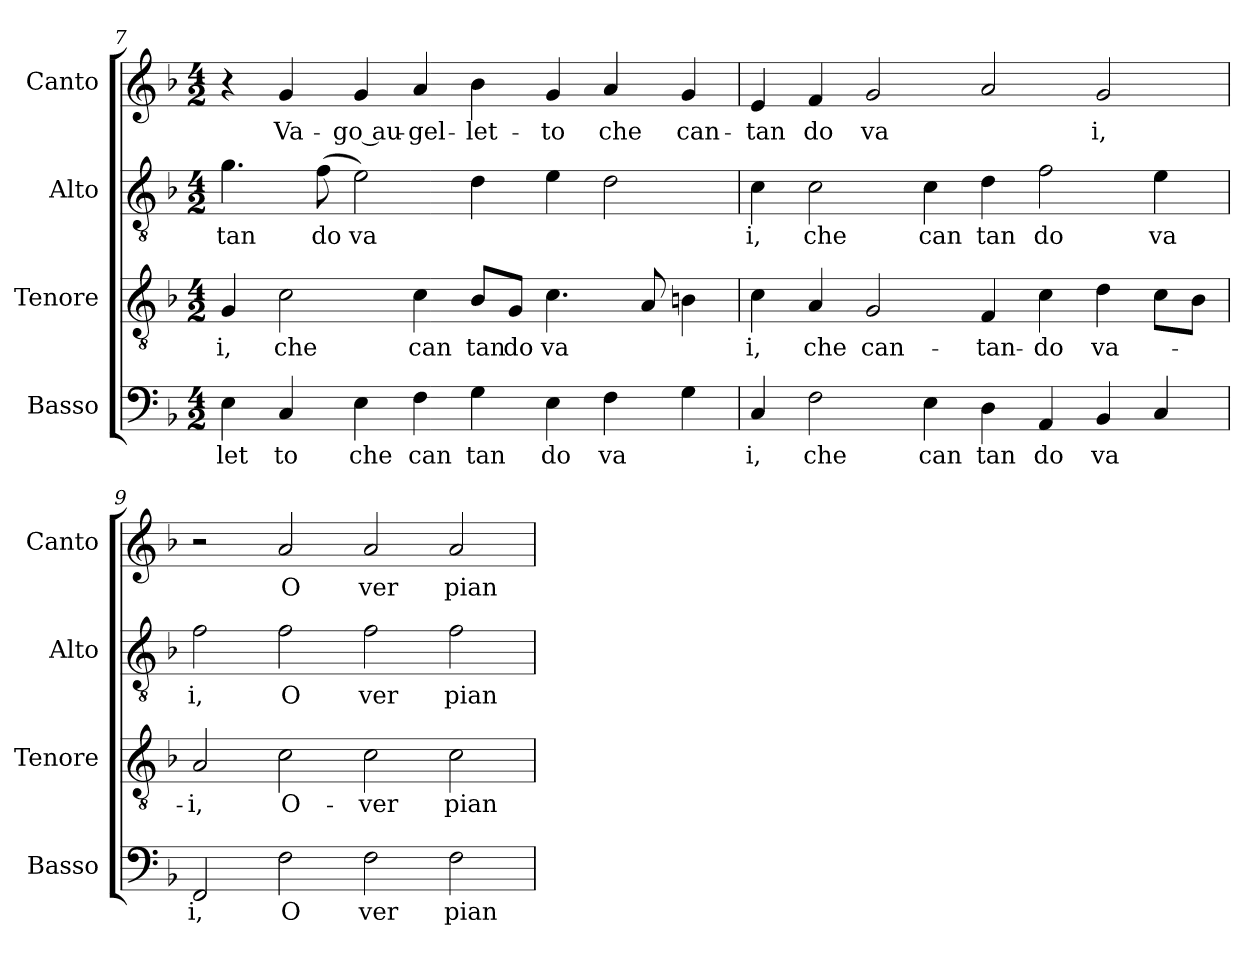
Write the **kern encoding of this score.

**kern	**text	**kern	**text	**kern	**text	**kern	**text
*part4	*part4	*part3	*part3	*part2	*part2	*part1	*part1
*staff4	*staff4	*staff3	*staff3	*staff2	*staff2	*staff1	*staff1
*I"Basso	*	*I"Tenore	*	*I"Alto	*	*I"Canto	*
*I'Basso	*	*I'Tenore	*	*I'Alto	*	*I'Canto	*
*clefF4	*	*clefGv2	*	*clefGv2	*	*clefG2	*
*ITrd-3c-5	*	*	*	*ITrd-3c-5	*	*ITrd-3c-5	*
*k[b-e-]	*	*k[b-]	*	*k[b-e-]	*	*k[b-e-]	*
*B-:	*	*F:	*	*B-:	*	*B-:	*
*M4/2	*	*M4/2	*	*M4/2	*	*M4/2	*
=7	=7	=7	=7	=7	=7	=7	=7
!	!LO:LY:b:cj	!	!LO:LY:b:cj	!	!LO:LY:b:cj	!	!
4A\	let	4G/	i,	4.cc\	tan	4r	.
!	!LO:LY:b:cj	!	!LO:LY:b:cj	!	!	!	!LO:LY:b:cj
4F/	to	2c\	che	.	.	4cc/	Va-
!	!	!	!	!	!LO:LY:b:cj	!	!
.	.	.	.	(>8b-\	do	.	.
!	!LO:LY:b:cj	!	!	!	!LO:LY:b:cj	!	!LO:LY:b:rj
4A\	che	.	.	2a\)	va	4cc/	-go au-
!	!LO:LY:b:cj	!	!LO:LY:b:cj	!	!	!	!LO:LY:b:cj
4B-\	can	4c\	can	.	.	4dd/	-gel-
!	!LO:LY:b:cj	!	!LO:LY:b:cj	!	!	!	!LO:LY:b:cj
4c\	tan	8B-/L	tan	4g\	.	4ee-\	-let-
!	!	!	!LO:LY:b:cj	!	!	!	!
.	.	8G/J	do	.	.	.	.
!	!LO:LY:b:cj	!	!LO:LY:b:cj	!	!	!	!LO:LY:b:cj
4A\	do	4.c\	va	4a\	.	4cc/	-to
!	!LO:LY:b:cj	!	!	!	!	!	!LO:LY:b:cj
4B-\	va	.	.	2g\	.	4dd/	che
.	.	8A/	.	.	.	.	.
!	!	!	!	!	!	!	!LO:LY:b:cj
4c\	.	4Bn\	.	.	.	4cc/	can-
!!LO:LB:g=z
=8	=8	=8	=8	=8	=8	=8	=8
!	!LO:LY:b:cj	!	!LO:LY:b:cj	!	!LO:LY:b:cj	!	!LO:LY:b:cj
4F/	i,	4c\	i,	4f\	i,	4a/	-tan
!	!LO:LY:b:cj	!	!LO:LY:b:cj	!	!LO:LY:b:cj	!	!LO:LY:b:cj
2B-\	che	4A/	che	2f\	che	4b-/	do
!	!	!	!LO:LY:b:cj	!	!	!	!LO:LY:b:cj
.	.	2G/	can-	.	.	2cc/	va
!	!LO:LY:b:cj	!	!	!	!LO:LY:b:cj	!	!
4A\	can	.	.	4f\	can	.	.
!	!LO:LY:b:cj	!	!LO:LY:b:cj	!	!LO:LY:b:cj	!	!
4G\	tan	4F/	-tan-	4g\	tan	2dd/	.
!	!LO:LY:b:cj	!	!LO:LY:b:cj	!	!LO:LY:b:cj	!	!
4D/	do	4c\	-do	2b-\	do	.	.
!	!LO:LY:b:cj	!	!LO:LY:b:cj	!	!	!	!LO:LY:b:cj
4E-/	va	4d\	va-	.	.	2cc/	i,
!	!	!	!	!	!LO:LY:b:cj	!	!
4F/	.	8c\L	.	4a\	va	.	.
.	.	8B-\J	.	.	.	.	.
=9	=9	=9	=9	=9	=9	=9	=9
!	!LO:LY:b:cj	!	!LO:LY:b:cj	!	!LO:LY:b:cj	!	!
2BB-/	i,	2A/	-i,	2b-\	i,	2r	.
!	!LO:LY:b:cj	!	!LO:LY:b:cj	!	!LO:LY:b:cj	!	!LO:LY:b:cj
2B-\	O	2c\	O-	2b-\	O	2dd/	O
!	!LO:LY:b:cj	!	!LO:LY:b:cj	!	!LO:LY:b:cj	!	!LO:LY:b:cj
2B-\	ver	2c\	-ver	2b-\	ver	2dd/	ver
!	!LO:LY:b:cj	!	!LO:LY:b:cj	!	!LO:LY:b:cj	!	!LO:LY:b:cj
2B-\	pian	2c\	pian-	2b-\	pian	2dd/	pian
=	=	=	=	=	=	=	=
*-	*-	*-	*-	*-	*-	*-	*-
